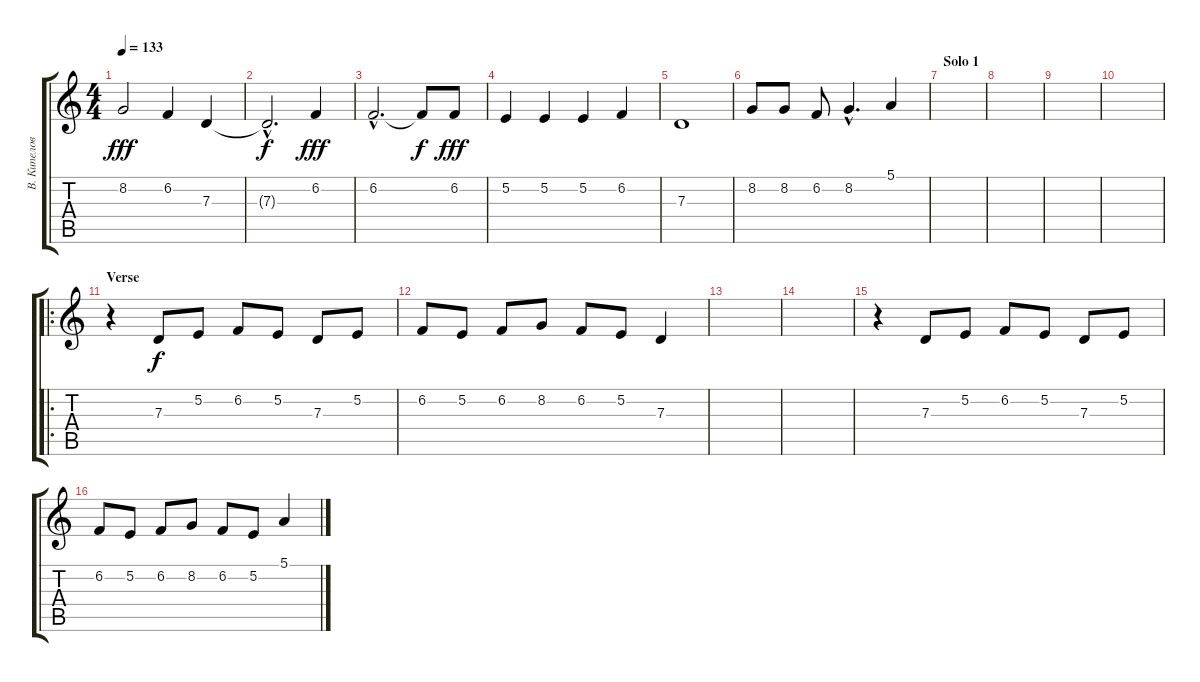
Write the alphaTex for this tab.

\track ("В. Кипелов" "В. Кипелов") {instrument tenorsax}
\staff {score tabs}
\tuning (E4 B3 G3 D3 A2 E2) {hide}
\ts (4 4)
\tempo 133
\clef g2
\ks c
8.2.2{dy fff} 6.2.4 7.3.4 |
7.3{hac t}.2{d dy f} 6.2.4{dy fff} |
6.2{hac}.2{d} 6.2{t}.8{dy f} 6.2.8{dy fff} |
5.2.4 5.2.4 5.2.4 6.2.4 |
7.3.1 |
8.2.8 8.2.8 6.2.8 8.2{hac}.4{d} 5.1.4 |
\section ("" "Solo 1")
|
|
|
|
\ro
\section ("" "Verse")
r.4 7.3.8{dy f} 5.2.8 6.2.8 5.2.8 7.3.8 5.2.8 |
6.2.8 5.2.8 6.2.8 8.2.8 6.2.8 5.2.8 7.3.4 |
|
|
r.4 7.3.8 5.2.8 6.2.8 5.2.8 7.3.8 5.2.8 |
6.2.8 5.2.8 6.2.8 8.2.8 6.2.8 5.2.8 5.1.4
